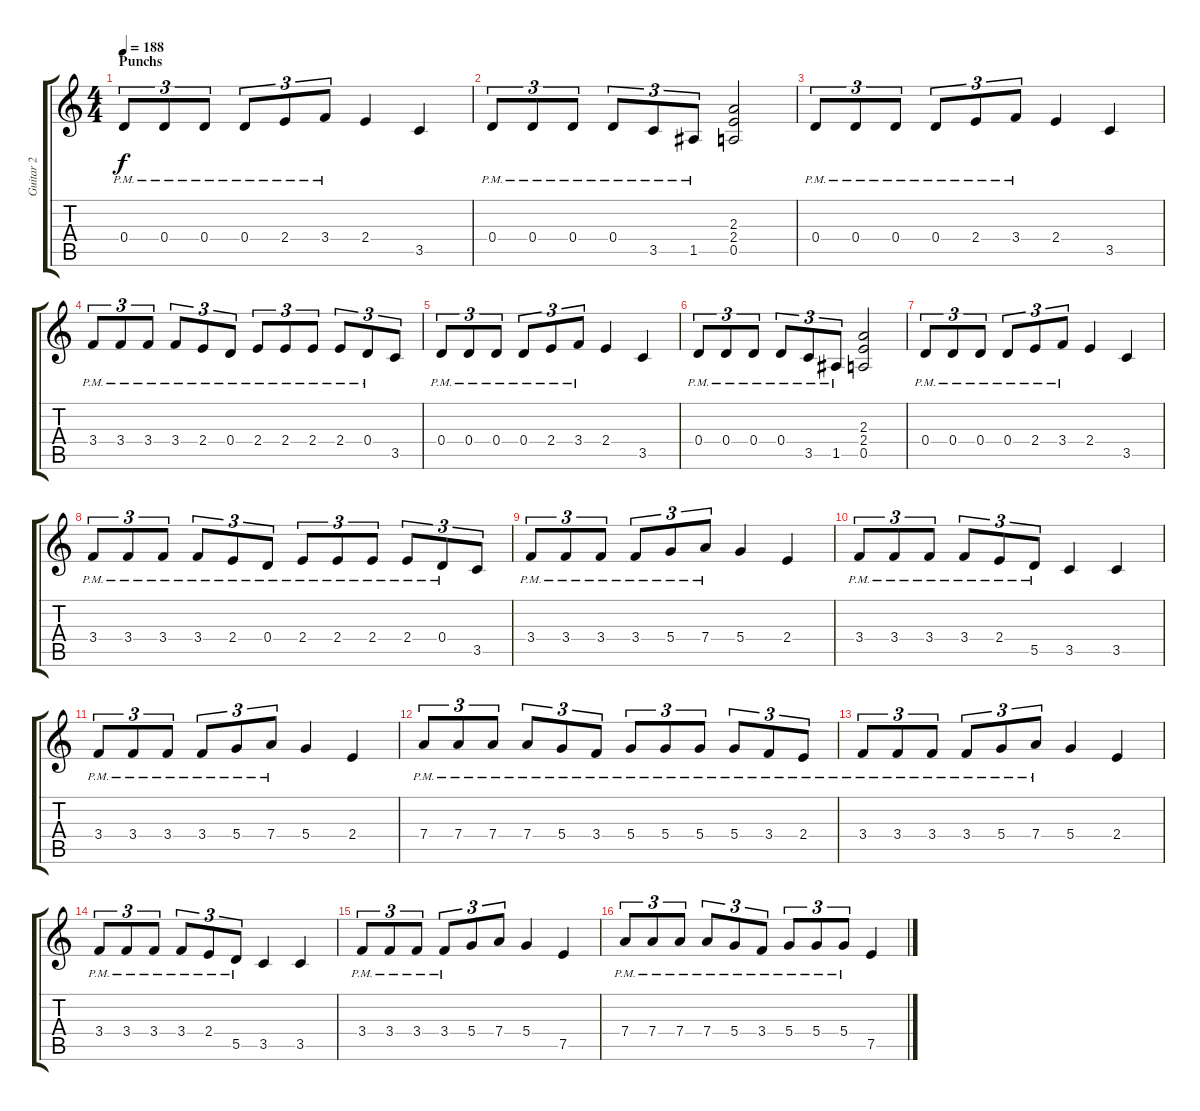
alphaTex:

\track ("Guitar 2" "Guitar 2") {instrument distortionguitar}
\staff {score tabs}
\tuning (E4 B3 G3 D3 A2 E2) {hide}
\ts (4 4)
\section ("" "Punchs")
\tempo 188
\clef g2
\ks c
0.4{pm}.8{tu (3 2) dy f} 0.4{pm}.8{tu (3 2)} 0.4{pm}.8{tu (3 2)} 0.4{pm}.8{tu (3 2)} 2.4{pm}.8{tu (3 2)} 3.4{pm}.8{tu (3 2)} 2.4.4 3.5.4 |
0.4{pm}.8{tu (3 2)} 0.4{pm}.8{tu (3 2)} 0.4{pm}.8{tu (3 2)} 0.4{pm}.8{tu (3 2)} 3.5{pm}.8{tu (3 2)} 1.5{pm}.8{tu (3 2)} (2.3 2.4 0.5).2 |
0.4{pm}.8{tu (3 2)} 0.4{pm}.8{tu (3 2)} 0.4{pm}.8{tu (3 2)} 0.4{pm}.8{tu (3 2)} 2.4{pm}.8{tu (3 2)} 3.4{pm}.8{tu (3 2)} 2.4.4 3.5.4 |
3.4{pm}.8{tu (3 2)} 3.4{pm}.8{tu (3 2)} 3.4{pm}.8{tu (3 2)} 3.4{pm}.8{tu (3 2)} 2.4{pm}.8{tu (3 2)} 0.4{pm}.8{tu (3 2)} 2.4{pm}.8{tu (3 2)} 2.4{pm}.8{tu (3 2)} 2.4{pm}.8{tu (3 2)} 2.4{pm}.8{tu (3 2)} 0.4{pm}.8{tu (3 2)} 3.5.8{tu (3 2)} |
0.4{pm}.8{tu (3 2)} 0.4{pm}.8{tu (3 2)} 0.4{pm}.8{tu (3 2)} 0.4{pm}.8{tu (3 2)} 2.4{pm}.8{tu (3 2)} 3.4{pm}.8{tu (3 2)} 2.4.4 3.5.4 |
0.4{pm}.8{tu (3 2)} 0.4{pm}.8{tu (3 2)} 0.4{pm}.8{tu (3 2)} 0.4{pm}.8{tu (3 2)} 3.5{pm}.8{tu (3 2)} 1.5{pm}.8{tu (3 2)} (2.3 2.4 0.5).2 |
0.4{pm}.8{tu (3 2)} 0.4{pm}.8{tu (3 2)} 0.4{pm}.8{tu (3 2)} 0.4{pm}.8{tu (3 2)} 2.4{pm}.8{tu (3 2)} 3.4{pm}.8{tu (3 2)} 2.4.4 3.5.4 |
3.4{pm}.8{tu (3 2)} 3.4{pm}.8{tu (3 2)} 3.4{pm}.8{tu (3 2)} 3.4{pm}.8{tu (3 2)} 2.4{pm}.8{tu (3 2)} 0.4{pm}.8{tu (3 2)} 2.4{pm}.8{tu (3 2)} 2.4{pm}.8{tu (3 2)} 2.4{pm}.8{tu (3 2)} 2.4{pm}.8{tu (3 2)} 0.4{pm}.8{tu (3 2)} 3.5.8{tu (3 2)} |
3.4{pm}.8{tu (3 2)} 3.4{pm}.8{tu (3 2)} 3.4{pm}.8{tu (3 2)} 3.4{pm}.8{tu (3 2)} 5.4{pm}.8{tu (3 2)} 7.4{pm}.8{tu (3 2)} 5.4.4 2.4.4 |
3.4{pm}.8{tu (3 2)} 3.4{pm}.8{tu (3 2)} 3.4{pm}.8{tu (3 2)} 3.4{pm}.8{tu (3 2)} 2.4{pm}.8{tu (3 2)} 5.5{pm}.8{tu (3 2)} 3.5.4 3.5.4 |
3.4{pm}.8{tu (3 2)} 3.4{pm}.8{tu (3 2)} 3.4{pm}.8{tu (3 2)} 3.4{pm}.8{tu (3 2)} 5.4{pm}.8{tu (3 2)} 7.4{pm}.8{tu (3 2)} 5.4.4 2.4.4 |
7.4{pm}.8{tu (3 2)} 7.4{pm}.8{tu (3 2)} 7.4{pm}.8{tu (3 2)} 7.4{pm}.8{tu (3 2)} 5.4{pm}.8{tu (3 2)} 3.4{pm}.8{tu (3 2)} 5.4{pm}.8{tu (3 2)} 5.4{pm}.8{tu (3 2)} 5.4{pm}.8{tu (3 2)} 5.4{pm}.8{tu (3 2)} 3.4{pm}.8{tu (3 2)} 2.4{pm}.8{tu (3 2)} |
3.4{pm}.8{tu (3 2)} 3.4{pm}.8{tu (3 2)} 3.4{pm}.8{tu (3 2)} 3.4{pm}.8{tu (3 2)} 5.4{pm}.8{tu (3 2)} 7.4{pm}.8{tu (3 2)} 5.4.4 2.4.4 |
3.4{pm}.8{tu (3 2)} 3.4{pm}.8{tu (3 2)} 3.4{pm}.8{tu (3 2)} 3.4{pm}.8{tu (3 2)} 2.4{pm}.8{tu (3 2)} 5.5{pm}.8{tu (3 2)} 3.5.4 3.5.4 |
3.4{pm}.8{tu (3 2)} 3.4{pm}.8{tu (3 2)} 3.4{pm}.8{tu (3 2)} 3.4{pm}.8{tu (3 2)} 5.4.8{tu (3 2)} 7.4.8{tu (3 2)} 5.4.4 7.5.4 |
7.4{pm}.8{tu (3 2)} 7.4{pm}.8{tu (3 2)} 7.4{pm}.8{tu (3 2)} 7.4{pm}.8{tu (3 2)} 5.4{pm}.8{tu (3 2)} 3.4{pm}.8{tu (3 2)} 5.4{pm}.8{tu (3 2)} 5.4{pm}.8{tu (3 2)} 5.4{pm}.8{tu (3 2)} 7.5.4
